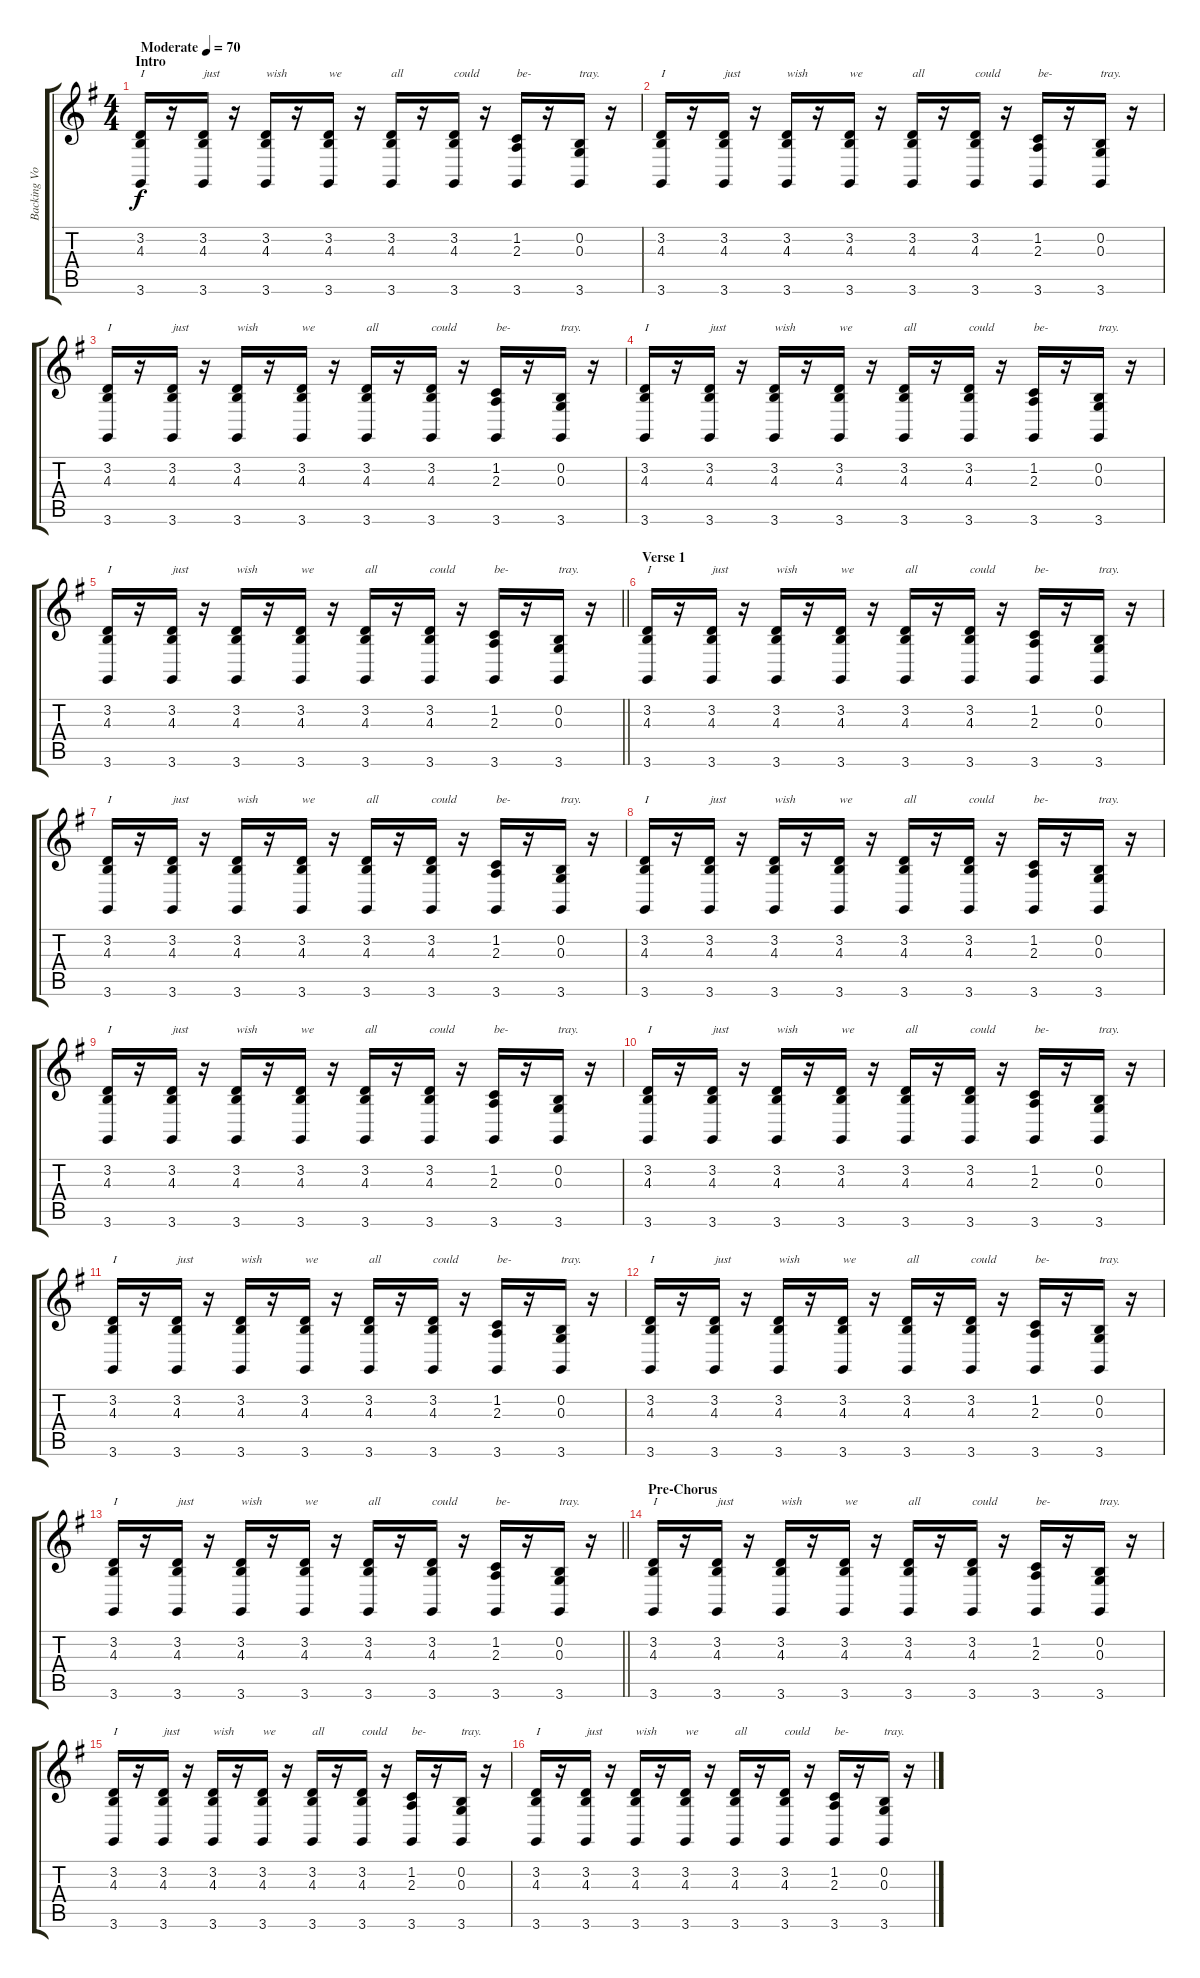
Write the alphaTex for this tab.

\track ("Backing Vocals - Simon Neil" "Backing Vo") {instrument altosax}
\staff {score tabs}
\tuning (E4 B3 G3 D3 A2 E2) {hide}
\ts (4 4)
\section ("" "Intro")
\tempo (70 "Moderate")
\clef g2
\ks g
(3.2 4.3 3.6).16{txt "I" dy f instrument altosax} r.16 (3.2 4.3 3.6).16{txt "just"} r.16 (3.2 4.3 3.6).16{txt "wish"} r.16 (3.2 4.3 3.6).16{txt "we"} r.16 (3.2 4.3 3.6).16{txt "all"} r.16 (3.2 4.3 3.6).16{txt "could"} r.16 (1.2 2.3 3.6).16{txt "be-"} r.16 (0.2 0.3 3.6).16{txt "tray."} r.16 |
(3.2 4.3 3.6).16{txt "I"} r.16 (3.2 4.3 3.6).16{txt "just"} r.16 (3.2 4.3 3.6).16{txt "wish"} r.16 (3.2 4.3 3.6).16{txt "we"} r.16 (3.2 4.3 3.6).16{txt "all"} r.16 (3.2 4.3 3.6).16{txt "could"} r.16 (1.2 2.3 3.6).16{txt "be-"} r.16 (0.2 0.3 3.6).16{txt "tray."} r.16 |
(3.2 4.3 3.6).16{txt "I"} r.16 (3.2 4.3 3.6).16{txt "just"} r.16 (3.2 4.3 3.6).16{txt "wish"} r.16 (3.2 4.3 3.6).16{txt "we"} r.16 (3.2 4.3 3.6).16{txt "all"} r.16 (3.2 4.3 3.6).16{txt "could"} r.16 (1.2 2.3 3.6).16{txt "be-"} r.16 (0.2 0.3 3.6).16{txt "tray."} r.16 |
(3.2 4.3 3.6).16{txt "I"} r.16 (3.2 4.3 3.6).16{txt "just"} r.16 (3.2 4.3 3.6).16{txt "wish"} r.16 (3.2 4.3 3.6).16{txt "we"} r.16 (3.2 4.3 3.6).16{txt "all"} r.16 (3.2 4.3 3.6).16{txt "could"} r.16 (1.2 2.3 3.6).16{txt "be-"} r.16 (0.2 0.3 3.6).16{txt "tray."} r.16 |
\barLineRight lightlight
(3.2 4.3 3.6).16{txt "I"} r.16 (3.2 4.3 3.6).16{txt "just"} r.16 (3.2 4.3 3.6).16{txt "wish"} r.16 (3.2 4.3 3.6).16{txt "we"} r.16 (3.2 4.3 3.6).16{txt "all"} r.16 (3.2 4.3 3.6).16{txt "could"} r.16 (1.2 2.3 3.6).16{txt "be-"} r.16 (0.2 0.3 3.6).16{txt "tray."} r.16 |
\section ("" "Verse 1")
(3.2 4.3 3.6).16{txt "I"} r.16 (3.2 4.3 3.6).16{txt "just"} r.16 (3.2 4.3 3.6).16{txt "wish"} r.16 (3.2 4.3 3.6).16{txt "we"} r.16 (3.2 4.3 3.6).16{txt "all"} r.16 (3.2 4.3 3.6).16{txt "could"} r.16 (1.2 2.3 3.6).16{txt "be-"} r.16 (0.2 0.3 3.6).16{txt "tray."} r.16 |
(3.2 4.3 3.6).16{txt "I"} r.16 (3.2 4.3 3.6).16{txt "just"} r.16 (3.2 4.3 3.6).16{txt "wish"} r.16 (3.2 4.3 3.6).16{txt "we"} r.16 (3.2 4.3 3.6).16{txt "all"} r.16 (3.2 4.3 3.6).16{txt "could"} r.16 (1.2 2.3 3.6).16{txt "be-"} r.16 (0.2 0.3 3.6).16{txt "tray."} r.16 |
(3.2 4.3 3.6).16{txt "I"} r.16 (3.2 4.3 3.6).16{txt "just"} r.16 (3.2 4.3 3.6).16{txt "wish"} r.16 (3.2 4.3 3.6).16{txt "we"} r.16 (3.2 4.3 3.6).16{txt "all"} r.16 (3.2 4.3 3.6).16{txt "could"} r.16 (1.2 2.3 3.6).16{txt "be-"} r.16 (0.2 0.3 3.6).16{txt "tray."} r.16 |
(3.2 4.3 3.6).16{txt "I"} r.16 (3.2 4.3 3.6).16{txt "just"} r.16 (3.2 4.3 3.6).16{txt "wish"} r.16 (3.2 4.3 3.6).16{txt "we"} r.16 (3.2 4.3 3.6).16{txt "all"} r.16 (3.2 4.3 3.6).16{txt "could"} r.16 (1.2 2.3 3.6).16{txt "be-"} r.16 (0.2 0.3 3.6).16{txt "tray."} r.16 |
(3.2 4.3 3.6).16{txt "I"} r.16 (3.2 4.3 3.6).16{txt "just"} r.16 (3.2 4.3 3.6).16{txt "wish"} r.16 (3.2 4.3 3.6).16{txt "we"} r.16 (3.2 4.3 3.6).16{txt "all"} r.16 (3.2 4.3 3.6).16{txt "could"} r.16 (1.2 2.3 3.6).16{txt "be-"} r.16 (0.2 0.3 3.6).16{txt "tray."} r.16 |
(3.2 4.3 3.6).16{txt "I"} r.16 (3.2 4.3 3.6).16{txt "just"} r.16 (3.2 4.3 3.6).16{txt "wish"} r.16 (3.2 4.3 3.6).16{txt "we"} r.16 (3.2 4.3 3.6).16{txt "all"} r.16 (3.2 4.3 3.6).16{txt "could"} r.16 (1.2 2.3 3.6).16{txt "be-"} r.16 (0.2 0.3 3.6).16{txt "tray."} r.16 |
(3.2 4.3 3.6).16{txt "I"} r.16 (3.2 4.3 3.6).16{txt "just"} r.16 (3.2 4.3 3.6).16{txt "wish"} r.16 (3.2 4.3 3.6).16{txt "we"} r.16 (3.2 4.3 3.6).16{txt "all"} r.16 (3.2 4.3 3.6).16{txt "could"} r.16 (1.2 2.3 3.6).16{txt "be-"} r.16 (0.2 0.3 3.6).16{txt "tray."} r.16 |
\barLineRight lightlight
(3.2 4.3 3.6).16{txt "I"} r.16 (3.2 4.3 3.6).16{txt "just"} r.16 (3.2 4.3 3.6).16{txt "wish"} r.16 (3.2 4.3 3.6).16{txt "we"} r.16 (3.2 4.3 3.6).16{txt "all"} r.16 (3.2 4.3 3.6).16{txt "could"} r.16 (1.2 2.3 3.6).16{txt "be-"} r.16 (0.2 0.3 3.6).16{txt "tray."} r.16 |
\section ("" "Pre-Chorus")
(3.2 4.3 3.6).16{txt "I"} r.16 (3.2 4.3 3.6).16{txt "just"} r.16 (3.2 4.3 3.6).16{txt "wish"} r.16 (3.2 4.3 3.6).16{txt "we"} r.16 (3.2 4.3 3.6).16{txt "all"} r.16 (3.2 4.3 3.6).16{txt "could"} r.16 (1.2 2.3 3.6).16{txt "be-"} r.16 (0.2 0.3 3.6).16{txt "tray."} r.16 |
(3.2 4.3 3.6).16{txt "I"} r.16 (3.2 4.3 3.6).16{txt "just"} r.16 (3.2 4.3 3.6).16{txt "wish"} r.16 (3.2 4.3 3.6).16{txt "we"} r.16 (3.2 4.3 3.6).16{txt "all"} r.16 (3.2 4.3 3.6).16{txt "could"} r.16 (1.2 2.3 3.6).16{txt "be-"} r.16 (0.2 0.3 3.6).16{txt "tray."} r.16 |
(3.2 4.3 3.6).16{txt "I"} r.16 (3.2 4.3 3.6).16{txt "just"} r.16 (3.2 4.3 3.6).16{txt "wish"} r.16 (3.2 4.3 3.6).16{txt "we"} r.16 (3.2 4.3 3.6).16{txt "all"} r.16 (3.2 4.3 3.6).16{txt "could"} r.16 (1.2 2.3 3.6).16{txt "be-"} r.16 (0.2 0.3 3.6).16{txt "tray."} r.16
